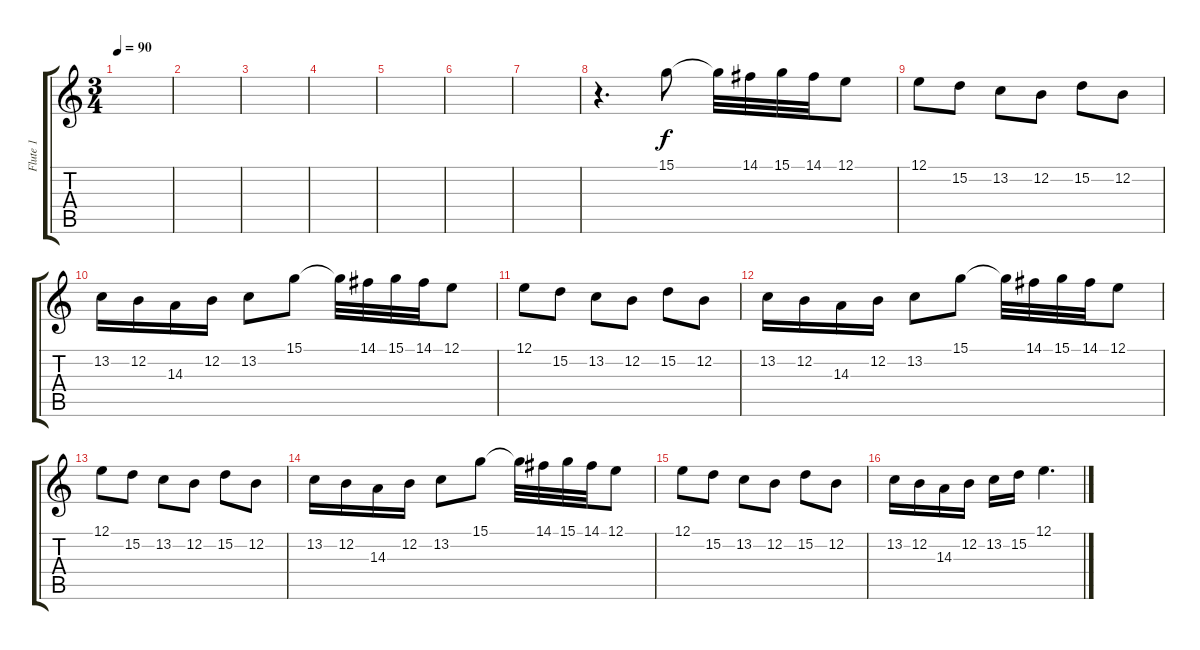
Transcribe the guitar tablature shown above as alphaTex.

\track ("Flute 1" "Flute 1") {instrument flute}
\staff {score tabs}
\tuning (E4 B3 G3 D3 A2 E2) {hide}
\ts (3 4)
\tempo 90
\clef g2
\ks c
|
|
|
|
|
|
|
r.4{d} 15.1.8 15.1{t}.32 14.1.32 15.1.32 14.1.32 12.1.8 |
12.1.8 15.2.8 13.2.8 12.2.8 15.2.8 12.2.8 |
13.2.16 12.2.16 14.3.16 12.2.16 13.2.8 15.1.8 15.1{t}.32 14.1.32 15.1.32 14.1.32 12.1.8 |
12.1.8 15.2.8 13.2.8 12.2.8 15.2.8 12.2.8 |
13.2.16 12.2.16 14.3.16 12.2.16 13.2.8 15.1.8 15.1{t}.32 14.1.32 15.1.32 14.1.32 12.1.8 |
12.1.8 15.2.8 13.2.8 12.2.8 15.2.8 12.2.8 |
13.2.16 12.2.16 14.3.16 12.2.16 13.2.8 15.1.8 15.1{t}.32 14.1.32 15.1.32 14.1.32 12.1.8 |
12.1.8 15.2.8 13.2.8 12.2.8 15.2.8 12.2.8 |
13.2.16 12.2.16 14.3.16 12.2.16 13.2.16 15.2.16 12.1.4{d}
